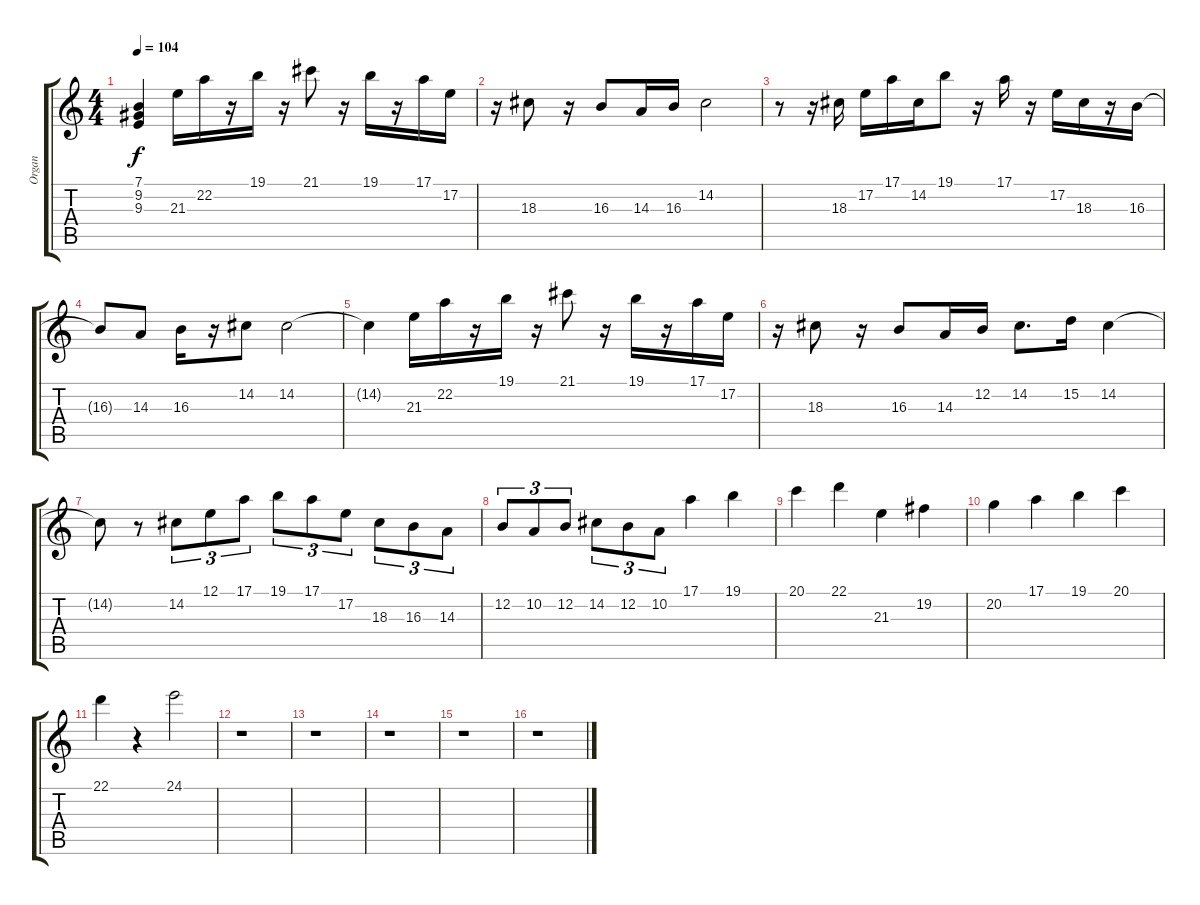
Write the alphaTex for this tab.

\track ("Organ" "Organ") {instrument rockorgan}
\staff {score tabs}
\tuning (E4 B3 G3 D3 A2 E2) {hide}
\ts (4 4)
\tempo 104
\clef g2
\ks c
(7.1{t} 9.2{t} 9.3{t}).4{dy f} 21.3.16 22.2.16 r.16 19.1.16 r.16 21.1.8 r.16 19.1.16 r.16 17.1.16 17.2.16 |
r.16 18.3.8 r.16 16.3.8 14.3.16 16.3.16 14.2.2 |
r.8 r.16 18.3.16 17.2.16 17.1.16 14.2.16 19.1.8 r.16 17.1.16 r.16 17.2.16 18.3.16 r.16 16.3.16 |
16.3{t}.8 14.3.8 16.3.16 r.16 14.2.8 14.2.2 |
14.2{t}.4 21.3.16 22.2.16 r.16 19.1.16 r.16 21.1.8 r.16 19.1.16 r.16 17.1.16 17.2.16 |
r.16 18.3.8 r.16 16.3.8 14.3.16 12.2.16 14.2.8{d} 15.2.16 14.2.4 |
14.2{t}.8 r.8 14.2.8{tu (3 2)} 12.1.8{tu (3 2)} 17.1.8{tu (3 2)} 19.1.8{tu (3 2)} 17.1.8{tu (3 2)} 17.2.8{tu (3 2)} 18.3.8{tu (3 2)} 16.3.8{tu (3 2)} 14.3.8{tu (3 2)} |
12.2.8{tu (3 2)} 10.2.8{tu (3 2)} 12.2.8{tu (3 2)} 14.2.8{tu (3 2)} 12.2.8{tu (3 2)} 10.2.8{tu (3 2)} 17.1.4 19.1.4 |
20.1.4 22.1.4 21.3.4 19.2.4 |
20.2.4 17.1.4 19.1.4 20.1.4 |
22.1.4 r.4 24.1.2 |
r.1 |
r.1 |
r.1 |
r.1 |
r.1
